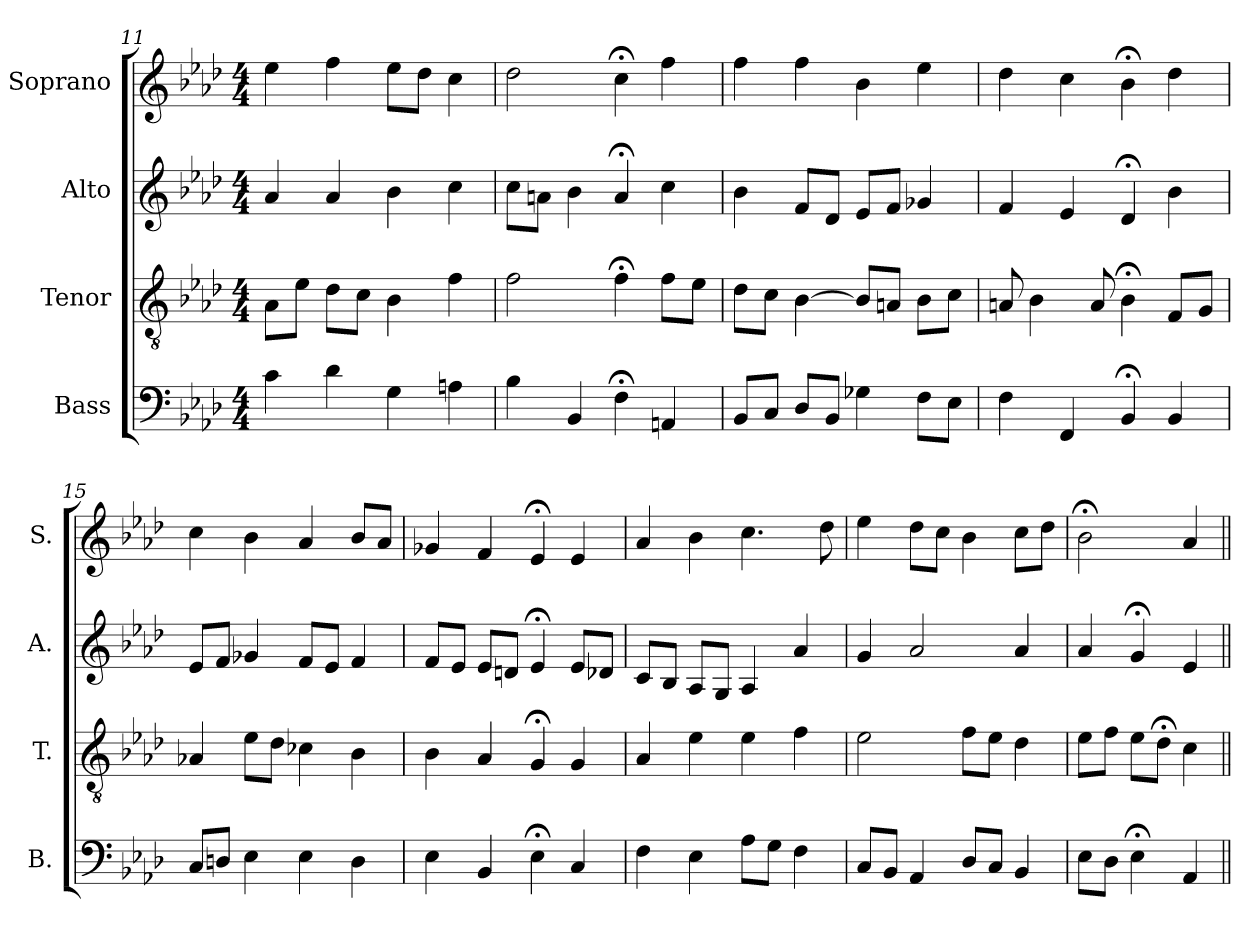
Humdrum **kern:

**kern	**kern	**kern	**kern
*part4	*part3	*part2	*part1
*staff4	*staff3	*staff2	*staff1
*I"Bass	*I"Tenor	*I"Alto	*I"Soprano
*I'B.	*I'T.	*I'A.	*I'S.
!!LO:PB:g=z
*clefF4	*clefGv2	*clefG2	*clefG2
*	*ITrd7c12	*	*
*k[b-e-a-d-]	*k[b-e-a-d-]	*k[b-e-a-d-]	*k[b-e-a-d-]
*A-:	*A-:	*A-:	*A-:
*M4/4	*M4/4	*M4/4	*M4/4
=11	=11	=11	=11
4c\	8AA-\L	4a-/	4ee-\
.	8E-\J	.	.
4d-\	8D-\L	4a-/	4ff\
.	8C\J	.	.
4G\	4BB-\	4b-\	8ee-\L
.	.	.	8dd-\J
4An\	4F\	4cc\	4cc\
=12	=12	=12	=12
4B-\	2F\	8cc\L	2dd-\
.	.	8an\J	.
4BB-/	.	4b-\	.
4F;<\	4F;<\	4a;</	4cc;<\
4AAn/	8F\L	4cc\	4ff\
.	8E-\J	.	.
=13	=13	=13	=13
8BB-/L	8D-\L	4b-\	4ff\
8C/J	8C\J	.	.
8D-/L	[4BB-\	8f/L	4ff\
8BB-/J	.	8d-/J	.
4G-X\	8BB-/L]	8e-/L	4b-\
.	8AAn/J	8f/J	.
8F\L	8BB-\L	4g-X/	4ee-\
8E-\J	8C\J	.	.
=14	=14	=14	=14
4F\	8AAn/	4f/	4dd-\
.	4BB-\	.	.
4FF/	.	4e-/	4cc\
.	8AA/	.	.
4BB-;</	4BB-;<\	4d-;</	4b-;<\
4BB-/	8FF/L	4b-\	4dd-\
.	8GG/J	.	.
!!LO:LB:g=z
=15	=15	=15	=15
8C/L	4AA-X/	8e-/L	4cc\
8Dn/J	.	8f/J	.
4E-\	8E-\L	4g-X/	4b-\
.	8D-\J	.	.
4E-\	4C-X\	8f/L	4a-/
.	.	8e-/J	.
4D\	4BB-\	4f/	8b-/L
.	.	.	8a-/J
=16	=16	=16	=16
4E-\	4BB-\	8f/L	4g-X/
.	.	8e-/J	.
4BB-/	4AA-/	8e-/L	4f/
.	.	8dn/J	.
4E-;<\	4GG;</	4e-;</	4e-;</
4C/	4GG/	8e-/L	4e-/
.	.	8d-X/J	.
!!LO:LB:g=z
=17	=17	=17	=17
4F\	4AA-/	8c/L	4a-/
.	.	8B-/J	.
4E-\	4E-\	8A-/L	4b-\
.	.	8G/J	.
8A-\L	4E-\	4A-/	4.cc\
8G\J	.	.	.
4F\	4F\	4a-/	.
.	.	.	8dd-\
=18	=18	=18	=18
8C/L	2E-\	4g/	4ee-\
8BB-/J	.	.	.
4AA-/	.	2a-/	8dd-\L
.	.	.	8cc\J
8D-/L	8F\L	.	4b-\
8C/J	8E-\J	.	.
4BB-/	4D-\	4a-/	8cc\L
.	.	.	8dd-\J
=19	=19	=19	=19
8E-\L	8E-\L	4a-/	2b-;<\
8D-\J	8F\J	.	.
4E-;<\	8E-\L	4g;</	.
.	8D-;<\J	.	.
4AA-/	4C\	4e-/	4a-/
=||	=||	=||	=||
*-	*-	*-	*-
